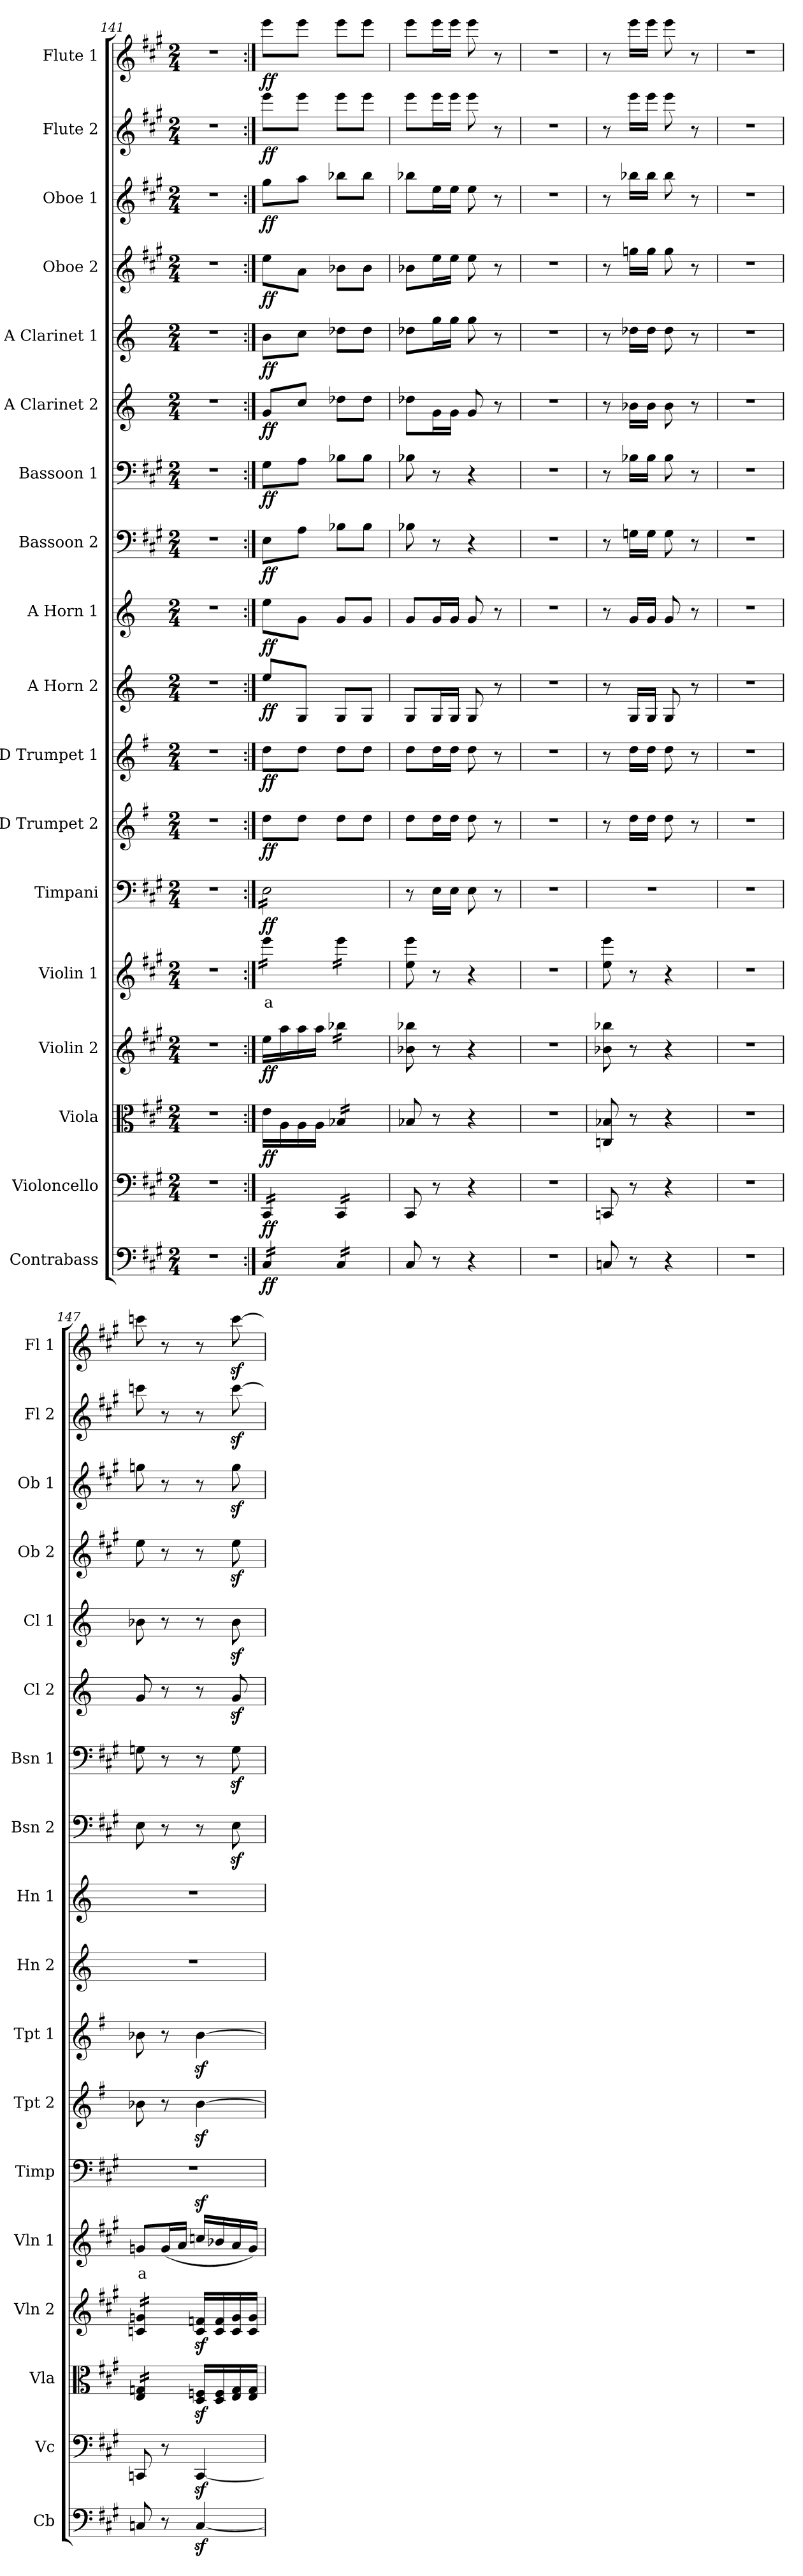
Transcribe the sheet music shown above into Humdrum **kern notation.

**kern	**dynam	**kern	**dynam	**kern	**dynam	**kern	**dynam	**kern	**text	**dynam	**kern	**kern	**dynam	**kern	**dynam	**kern	**dynam	**kern	**dynam	**kern	**dynam	**kern	**dynam	**kern	**dynam	**kern	**dynam	**kern	**dynam	**kern	**dynam	**kern	**dynam	**kern	**dynam
*part18	*part18	*part17	*part17	*part16	*part16	*part15	*part15	*part14	*part14	*part14	*part13	*part12	*part12	*part11	*part11	*part10	*part10	*part9	*part9	*part8	*part8	*part7	*part7	*part6	*part6	*part5	*part5	*part4	*part4	*part3	*part3	*part2	*part2	*part1	*part1
*staff18	*staff18	*staff17	*staff17	*staff16	*staff16	*staff15	*staff15	*staff14	*staff14	*staff14	*staff13	*staff12	*staff12	*staff11	*staff11	*staff10	*staff10	*staff9	*staff9	*staff8	*staff8	*staff7	*staff7	*staff6	*staff6	*staff5	*staff5	*staff4	*staff4	*staff3	*staff3	*staff2	*staff2	*staff1	*staff1
*I"Contrabass	*	*I"Violoncello	*	*I"Viola	*	*I"Violin 2	*	*I"Violin 1	*	*	*I"Timpani	*I"D Trumpet 2	*	*I"D Trumpet 1	*	*I"A Horn 2	*	*I"A Horn 1	*	*I"Bassoon 2	*	*I"Bassoon 1	*	*I"A Clarinet 2	*	*I"A Clarinet 1	*	*I"Oboe 2	*	*I"Oboe 1	*	*I"Flute 2	*	*I"Flute 1	*
*I'Cb	*	*I'Vc	*	*I'Vla	*	*I'Vln 2	*	*I'Vln 1	*	*	*I'Timp	*I'Tpt 2	*	*I'Tpt 1	*	*I'Hn 2	*	*I'Hn 1	*	*I'Bsn 2	*	*I'Bsn 1	*	*I'Cl 2	*	*I'Cl 1	*	*I'Ob 2	*	*I'Ob 1	*	*I'Fl 2	*	*I'Fl 1	*
!!LO:PB:g=z
*clefF4	*	*clefF4	*	*clefC3	*	*clefG2	*	*clefG2	*	*	*clefF4	*clefG2	*	*clefG2	*	*clefG2	*	*clefG2	*	*clefF4	*	*clefF4	*	*clefG2	*	*clefG2	*	*clefG2	*	*clefG2	*	*clefG2	*	*clefG2	*
*ITrd7c12	*	*	*	*	*	*	*	*	*	*	*	*ITrd-1c-2	*	*ITrd-1c-2	*	*ITrd2c3	*	*ITrd2c3	*	*	*	*	*	*ITrd2c3	*	*ITrd2c3	*	*	*	*	*	*	*	*	*
*k[f#c#g#]	*	*k[f#c#g#]	*	*k[f#c#g#]	*	*k[f#c#g#]	*	*k[f#c#g#]	*	*	*k[f#c#g#]	*k[f#c#g#]	*	*k[f#c#g#]	*	*k[f#c#g#]	*	*k[f#c#g#]	*	*k[f#c#g#]	*	*k[f#c#g#]	*	*k[f#c#g#]	*	*k[f#c#g#]	*	*k[f#c#g#]	*	*k[f#c#g#]	*	*k[f#c#g#]	*	*k[f#c#g#]	*
*M2/4	*	*M2/4	*	*M2/4	*	*M2/4	*	*M2/4	*	*	*M2/4	*M2/4	*	*M2/4	*	*M2/4	*	*M2/4	*	*M2/4	*	*M2/4	*	*M2/4	*	*M2/4	*	*M2/4	*	*M2/4	*	*M2/4	*	*M2/4	*
=141	=141	=141	=141	=141	=141	=141	=141	=141	=141	=141	=141	=141	=141	=141	=141	=141	=141	=141	=141	=141	=141	=141	=141	=141	=141	=141	=141	=141	=141	=141	=141	=141	=141	=141	=141
2r	.	2r	.	2r	.	2r	.	2r	.	.	2r	2r	.	2r	.	2r	.	2r	.	2r	.	2r	.	2r	.	2r	.	2r	.	2r	.	2r	.	2r	.
=142:|!	=142:|!	=142:|!	=142:|!	=142:|!	=142:|!	=142:|!	=142:|!	=142:|!	=142:|!	=142:|!	=142:|!	=142:|!	=142:|!	=142:|!	=142:|!	=142:|!	=142:|!	=142:|!	=142:|!	=142:|!	=142:|!	=142:|!	=142:|!	=142:|!	=142:|!	=142:|!	=142:|!	=142:|!	=142:|!	=142:|!	=142:|!	=142:|!	=142:|!	=142:|!	=142:|!
!	!LO:DY:b	!	!LO:DY:b	!	!LO:DY:b	!	!LO:DY:b	!	!LO:LY:b:color=#FF0000	!LO:DY:b	!	!	!LO:DY:b	!	!LO:DY:b	!	!LO:DY:b	!	!LO:DY:b	!	!LO:DY:b	!	!LO:DY:b	!	!LO:DY:b	!	!LO:DY:b	!	!LO:DY:b	!	!LO:DY:b	!	!LO:DY:b	!	!LO:DY:b
*tremolo	*	*	*	*	*	*	*	*	*	*	*	*	*	*	*	*	*	*	*	*	*	*	*	*	*	*	*	*	*	*	*	*	*	*	*
*	*	*tremolo	*	*	*	*	*	*	*	*	*	*	*	*	*	*	*	*	*	*	*	*	*	*	*	*	*	*	*	*	*	*	*	*	*
*	*	*	*	*	*	*	*	*tremolo	*	*	*	*	*	*	*	*	*	*	*	*	*	*	*	*	*	*	*	*	*	*	*	*	*	*	*
*	*	*	*	*	*	*	*	*	*	*	*tremolo	*	*	*	*	*	*	*	*	*	*	*	*	*	*	*	*	*	*	*	*	*	*	*	*
16CC#/LL	ff	16CC#/LL	ff	16e\LL	ff	16ee\LL	ff	16eee\LL	a	ff	16E\LL	8ee\L	ff	8ee\L	ff	8cc#/L	ff	8cc#\L	ff	8E\L	ff	8G#\L	ff	8e/L	ff	8g#\L	ff	8ee\L	ff	8gg#\L	ff	8eee\L	ff	8eee\L	ff
16CC#/	.	16CC#/	.	16A\	.	16aa\	.	16eee\	.	.	16E\	.	.	.	.	.	.	.	.	.	.	.	.	.	.	.	.	.	.	.	.	.	.	.	.
16CC#/	.	16CC#/	.	16A\	.	16aa\	.	16eee\	.	.	16E\	8ee\J	.	8ee\J	.	8E/J	.	8e\J	.	8A\J	.	8A\J	.	8a/J	.	8a\J	.	8a\J	.	8aa\J	.	8eee\J	.	8eee\J	.
16CC#/JJ	.	16CC#/JJ	.	16A\JJ	.	16aa\JJ	.	16eee\JJ	.	.	16E\	.	.	.	.	.	.	.	.	.	.	.	.	.	.	.	.	.	.	.	.	.	.	.	.
*	*	*	*	*tremolo	*	*	*	*	*	*	*	*	*	*	*	*	*	*	*	*	*	*	*	*	*	*	*	*	*	*	*	*	*	*	*
*	*	*	*	*	*	*tremolo	*	*	*	*	*	*	*	*	*	*	*	*	*	*	*	*	*	*	*	*	*	*	*	*	*	*	*	*	*
16CC#/LL	.	16CC#/LL	.	16B-X/LL	.	16bb-X\LL	.	16eee\LL	.	.	16E\	8ee\L	.	8ee\L	.	8E/L	.	8e/L	.	8B-X\L	.	8B-X\L	.	8b-X\L	.	8b-X\L	.	8b-X\L	.	8bb-X\L	.	8eee\L	.	8eee\L	.
16CC#/	.	16CC#/	.	16B-X/	.	16bb-X\	.	16eee\	.	.	16E\	.	.	.	.	.	.	.	.	.	.	.	.	.	.	.	.	.	.	.	.	.	.	.	.
16CC#/	.	16CC#/	.	16B-X/	.	16bb-X\	.	16eee\	.	.	16E\	8ee\J	.	8ee\J	.	8E/J	.	8e/J	.	8B-\J	.	8B-\J	.	8b-\J	.	8b-\J	.	8b-\J	.	8bb-\J	.	8eee\J	.	8eee\J	.
16CC#/JJ	.	16CC#/JJ	.	16B-X/JJ	.	16bb-X\JJ	.	16eee\JJ	.	.	16E\JJ	.	.	.	.	.	.	.	.	.	.	.	.	.	.	.	.	.	.	.	.	.	.	.	.
*	*	*	*	*	*	*	*	*	*	*	*Xtremolo	*	*	*	*	*	*	*	*	*	*	*	*	*	*	*	*	*	*	*	*	*	*	*	*
*	*	*	*	*	*	*	*	*Xtremolo	*	*	*	*	*	*	*	*	*	*	*	*	*	*	*	*	*	*	*	*	*	*	*	*	*	*	*
*	*	*	*	*	*	*Xtremolo	*	*	*	*	*	*	*	*	*	*	*	*	*	*	*	*	*	*	*	*	*	*	*	*	*	*	*	*	*
*	*	*	*	*Xtremolo	*	*	*	*	*	*	*	*	*	*	*	*	*	*	*	*	*	*	*	*	*	*	*	*	*	*	*	*	*	*	*
*	*	*Xtremolo	*	*	*	*	*	*	*	*	*	*	*	*	*	*	*	*	*	*	*	*	*	*	*	*	*	*	*	*	*	*	*	*	*
*Xtremolo	*	*	*	*	*	*	*	*	*	*	*	*	*	*	*	*	*	*	*	*	*	*	*	*	*	*	*	*	*	*	*	*	*	*	*
=143	=143	=143	=143	=143	=143	=143	=143	=143	=143	=143	=143	=143	=143	=143	=143	=143	=143	=143	=143	=143	=143	=143	=143	=143	=143	=143	=143	=143	=143	=143	=143	=143	=143	=143	=143
8CC#/	.	8CC#/	.	8B-X/	.	8b-X\ 8bb-X\	.	8ee\ 8eee\	.	.	8r	8ee\L	.	8ee\L	.	8E/L	.	8e/L	.	8B-X\	.	8B-X\	.	8b-X\L	.	8b-X\L	.	8b-X\L	.	8bb-X\L	.	8eee\L	.	8eee\L	.
8r	.	8r	.	8r	.	8r	.	8r	.	.	16E\LL	16ee\L	.	16ee\L	.	16E/L	.	16e/L	.	8r	.	8r	.	16e\L	.	16ee\L	.	16ee\L	.	16ee\L	.	16eee\L	.	16eee\L	.
.	.	.	.	.	.	.	.	.	.	.	16E\JJ	16ee\JJ	.	16ee\JJ	.	16E/JJ	.	16e/JJ	.	.	.	.	.	16e\JJ	.	16ee\JJ	.	16ee\JJ	.	16ee\JJ	.	16eee\JJ	.	16eee\JJ	.
4r	.	4r	.	4r	.	4r	.	4r	.	.	8E\	8ee\	.	8ee\	.	8E/	.	8e/	.	4r	.	4r	.	8e/	.	8ee\	.	8ee\	.	8ee\	.	8eee\	.	8eee\	.
.	.	.	.	.	.	.	.	.	.	.	8r	8r	.	8r	.	8r	.	8r	.	.	.	.	.	8r	.	8r	.	8r	.	8r	.	8r	.	8r	.
=144	=144	=144	=144	=144	=144	=144	=144	=144	=144	=144	=144	=144	=144	=144	=144	=144	=144	=144	=144	=144	=144	=144	=144	=144	=144	=144	=144	=144	=144	=144	=144	=144	=144	=144	=144
2r	.	2r	.	2r	.	2r	.	2r	.	.	2r	2r	.	2r	.	2r	.	2r	.	2r	.	2r	.	2r	.	2r	.	2r	.	2r	.	2r	.	2r	.
=145	=145	=145	=145	=145	=145	=145	=145	=145	=145	=145	=145	=145	=145	=145	=145	=145	=145	=145	=145	=145	=145	=145	=145	=145	=145	=145	=145	=145	=145	=145	=145	=145	=145	=145	=145
8CCn/	.	8CCn/	.	8Cn/ 8B-X/	.	8b-X\ 8bb-X\	.	8ee\ 8eee\	.	.	2r	8r	.	8r	.	8r	.	8r	.	8r	.	8r	.	8r	.	8r	.	8r	.	8r	.	8r	.	8r	.
8r	.	8r	.	8r	.	8r	.	8r	.	.	.	16ee\LL	.	16ee\LL	.	16E/LL	.	16e/LL	.	16Gn\LL	.	16B-X\LL	.	16gn\LL	.	16b-X\LL	.	16ggn\LL	.	16bb-X\LL	.	16eee\LL	.	16eee\LL	.
.	.	.	.	.	.	.	.	.	.	.	.	16ee\JJ	.	16ee\JJ	.	16E/JJ	.	16e/JJ	.	16G\JJ	.	16B-\JJ	.	16g\JJ	.	16b-\JJ	.	16gg\JJ	.	16bb-\JJ	.	16eee\JJ	.	16eee\JJ	.
4r	.	4r	.	4r	.	4r	.	4r	.	.	.	8ee\	.	8ee\	.	8E/	.	8e/	.	8G\	.	8B-\	.	8g\	.	8b-\	.	8gg\	.	8bb-\	.	8eee\	.	8eee\	.
.	.	.	.	.	.	.	.	.	.	.	.	8r	.	8r	.	8r	.	8r	.	8r	.	8r	.	8r	.	8r	.	8r	.	8r	.	8r	.	8r	.
=146	=146	=146	=146	=146	=146	=146	=146	=146	=146	=146	=146	=146	=146	=146	=146	=146	=146	=146	=146	=146	=146	=146	=146	=146	=146	=146	=146	=146	=146	=146	=146	=146	=146	=146	=146
2r	.	2r	.	2r	.	2r	.	2r	.	.	2r	2r	.	2r	.	2r	.	2r	.	2r	.	2r	.	2r	.	2r	.	2r	.	2r	.	2r	.	2r	.
=147	=147	=147	=147	=147	=147	=147	=147	=147	=147	=147	=147	=147	=147	=147	=147	=147	=147	=147	=147	=147	=147	=147	=147	=147	=147	=147	=147	=147	=147	=147	=147	=147	=147	=147	=147
!	!	!	!	!	!	!	!	!	!LO:LY:b:color=#FF0000	!	!	!	!	!	!	!	!	!	!	!	!	!	!	!	!	!	!	!	!	!	!	!	!	!	!
*	*	*	*	*tremolo	*	*	*	*	*	*	*	*	*	*	*	*	*	*	*	*	*	*	*	*	*	*	*	*	*	*	*	*	*	*	*
*	*	*	*	*	*	*tremolo	*	*	*	*	*	*	*	*	*	*	*	*	*	*	*	*	*	*	*	*	*	*	*	*	*	*	*	*	*
8CCn/	.	8CCn/	.	16E/ 16Gn/LL	.	16cn/ 16gn/LL	.	8gn/L	a	.	2r	8ccn\	.	8ccn\	.	2r	.	2r	.	8E\	.	8Gn\	.	8e/	.	8gn\	.	8ee\	.	8ggn\	.	8cccn\	.	8cccn\	.
.	.	.	.	16E/ 16Gn/	.	16cn/ 16gn/	.	.	.	.	.	.	.	.	.	.	.	.	.	.	.	.	.	.	.	.	.	.	.	.	.	.	.	.	.
8r	.	8r	.	16E/ 16Gn/	.	16cn/ 16gn/	.	(16g/L	.	.	.	8r	.	8r	.	.	.	.	.	8r	.	8r	.	8r	.	8r	.	8r	.	8r	.	8r	.	8r	.
.	.	.	.	16E/ 16Gn/JJ	.	16cn/ 16gn/JJ	.	16a/JJ	.	.	.	.	.	.	.	.	.	.	.	.	.	.	.	.	.	.	.	.	.	.	.	.	.	.	.
*	*	*	*	*	*	*Xtremolo	*	*	*	*	*	*	*	*	*	*	*	*	*	*	*	*	*	*	*	*	*	*	*	*	*	*	*	*	*
*	*	*	*	*Xtremolo	*	*	*	*	*	*	*	*	*	*	*	*	*	*	*	*	*	*	*	*	*	*	*	*	*	*	*	*	*	*	*
[4CCz</	.	[4CCz</	.	16D/z< 16Fn/z<LL	.	16c/z< 16fn/z<LL	.	16ccnz</LL	.	.	.	[4ccz<\	.	[4ccz<\	.	.	.	.	.	8r	.	8r	.	8r	.	8r	.	8r	.	8r	.	8r	.	8r	.
.	.	.	.	16D/ 16F/	.	16c/ 16f/	.	16b-X/	.	.	.	.	.	.	.	.	.	.	.	.	.	.	.	.	.	.	.	.	.	.	.	.	.	.	.
.	.	.	.	16E/ 16G/	.	16c/ 16g/	.	16a/	.	.	.	.	.	.	.	.	.	.	.	8Ez<\	.	8Gz<\	.	8ez</	.	8gz<\	.	8eez<\	.	8ggz<\	.	[8cccz<\	.	[8cccz<\	.
.	.	.	.	16E/ 16G/JJ	.	16c/ 16g/JJ	.	16g/JJ)	.	.	.	.	.	.	.	.	.	.	.	.	.	.	.	.	.	.	.	.	.	.	.	.	.	.	.
=	=	=	=	=	=	=	=	=	=	=	=	=	=	=	=	=	=	=	=	=	=	=	=	=	=	=	=	=	=	=	=	=	=	=	=
*-	*-	*-	*-	*-	*-	*-	*-	*-	*-	*-	*-	*-	*-	*-	*-	*-	*-	*-	*-	*-	*-	*-	*-	*-	*-	*-	*-	*-	*-	*-	*-	*-	*-	*-	*-
